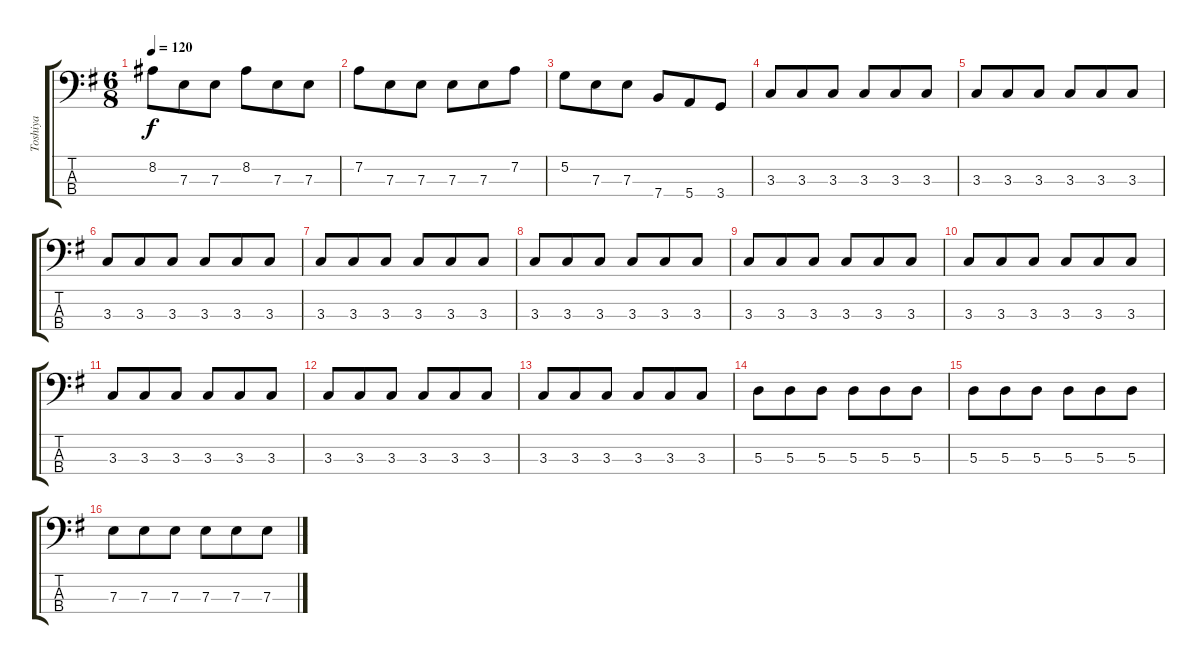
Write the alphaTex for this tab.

\track ("Toshiya" "Toshiya") {instrument electricbasspick}
\staff {score tabs}
\tuning (G2 D2 A1 E1) {hide}
\ts (6 8)
\tempo 120
\clef f4
\ks g
8.2.8{dy f} 7.3.8 7.3.8 8.2.8 7.3.8 7.3.8 |
7.2.8 7.3.8 7.3.8 7.3.8 7.3.8 7.2.8 |
5.2.8 7.3.8 7.3.8 7.4.8 5.4.8 3.4.8 |
3.3.8 3.3.8 3.3.8 3.3.8 3.3.8 3.3.8 |
3.3.8 3.3.8 3.3.8 3.3.8 3.3.8 3.3.8 |
3.3.8 3.3.8 3.3.8 3.3.8 3.3.8 3.3.8 |
3.3.8 3.3.8 3.3.8 3.3.8 3.3.8 3.3.8 |
3.3.8 3.3.8 3.3.8 3.3.8 3.3.8 3.3.8 |
3.3.8 3.3.8 3.3.8 3.3.8 3.3.8 3.3.8 |
3.3.8 3.3.8 3.3.8 3.3.8 3.3.8 3.3.8 |
3.3.8 3.3.8 3.3.8 3.3.8 3.3.8 3.3.8 |
3.3.8 3.3.8 3.3.8 3.3.8 3.3.8 3.3.8 |
3.3.8 3.3.8 3.3.8 3.3.8 3.3.8 3.3.8 |
5.3.8 5.3.8 5.3.8 5.3.8 5.3.8 5.3.8 |
5.3.8 5.3.8 5.3.8 5.3.8 5.3.8 5.3.8 |
7.3.8 7.3.8 7.3.8 7.3.8 7.3.8 7.3.8
